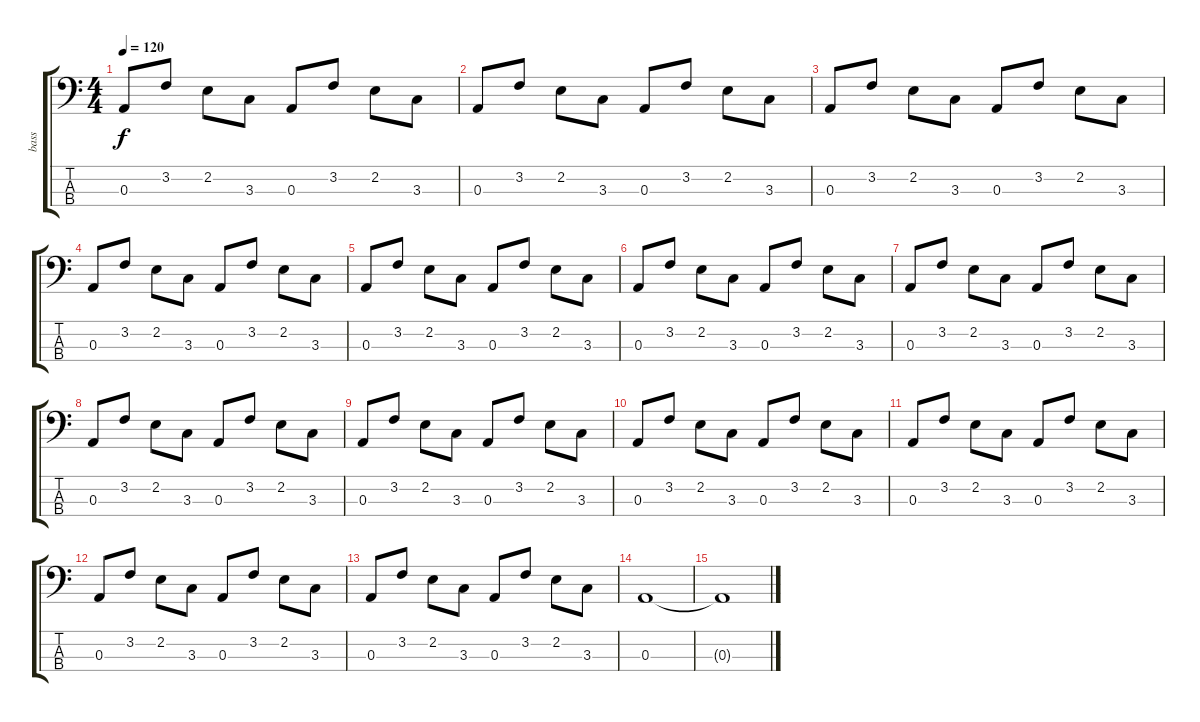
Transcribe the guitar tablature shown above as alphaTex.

\track ("bass" "bass") {instrument electricbassfinger}
\staff {score tabs}
\tuning (G2 D2 A1 E1) {hide}
\ts (4 4)
\tempo 120
\clef f4
\ks c
0.3.8{dy f} 3.2.8 2.2.8 3.3.8 0.3.8 3.2.8 2.2.8 3.3.8 |
0.3.8 3.2.8 2.2.8 3.3.8 0.3.8 3.2.8 2.2.8 3.3.8 |
0.3.8 3.2.8 2.2.8 3.3.8 0.3.8 3.2.8 2.2.8 3.3.8 |
0.3.8 3.2.8 2.2.8 3.3.8 0.3.8 3.2.8 2.2.8 3.3.8 |
0.3.8 3.2.8 2.2.8 3.3.8 0.3.8 3.2.8 2.2.8 3.3.8 |
0.3.8 3.2.8 2.2.8 3.3.8 0.3.8 3.2.8 2.2.8 3.3.8 |
0.3.8 3.2.8 2.2.8 3.3.8 0.3.8 3.2.8 2.2.8 3.3.8 |
0.3.8 3.2.8 2.2.8 3.3.8 0.3.8 3.2.8 2.2.8 3.3.8 |
0.3.8 3.2.8 2.2.8 3.3.8 0.3.8 3.2.8 2.2.8 3.3.8 |
0.3.8 3.2.8 2.2.8 3.3.8 0.3.8 3.2.8 2.2.8 3.3.8 |
0.3.8 3.2.8 2.2.8 3.3.8 0.3.8 3.2.8 2.2.8 3.3.8 |
0.3.8 3.2.8 2.2.8 3.3.8 0.3.8 3.2.8 2.2.8 3.3.8 |
0.3.8 3.2.8 2.2.8 3.3.8 0.3.8 3.2.8 2.2.8 3.3.8 |
0.3.1 |
0.3{t}.1
